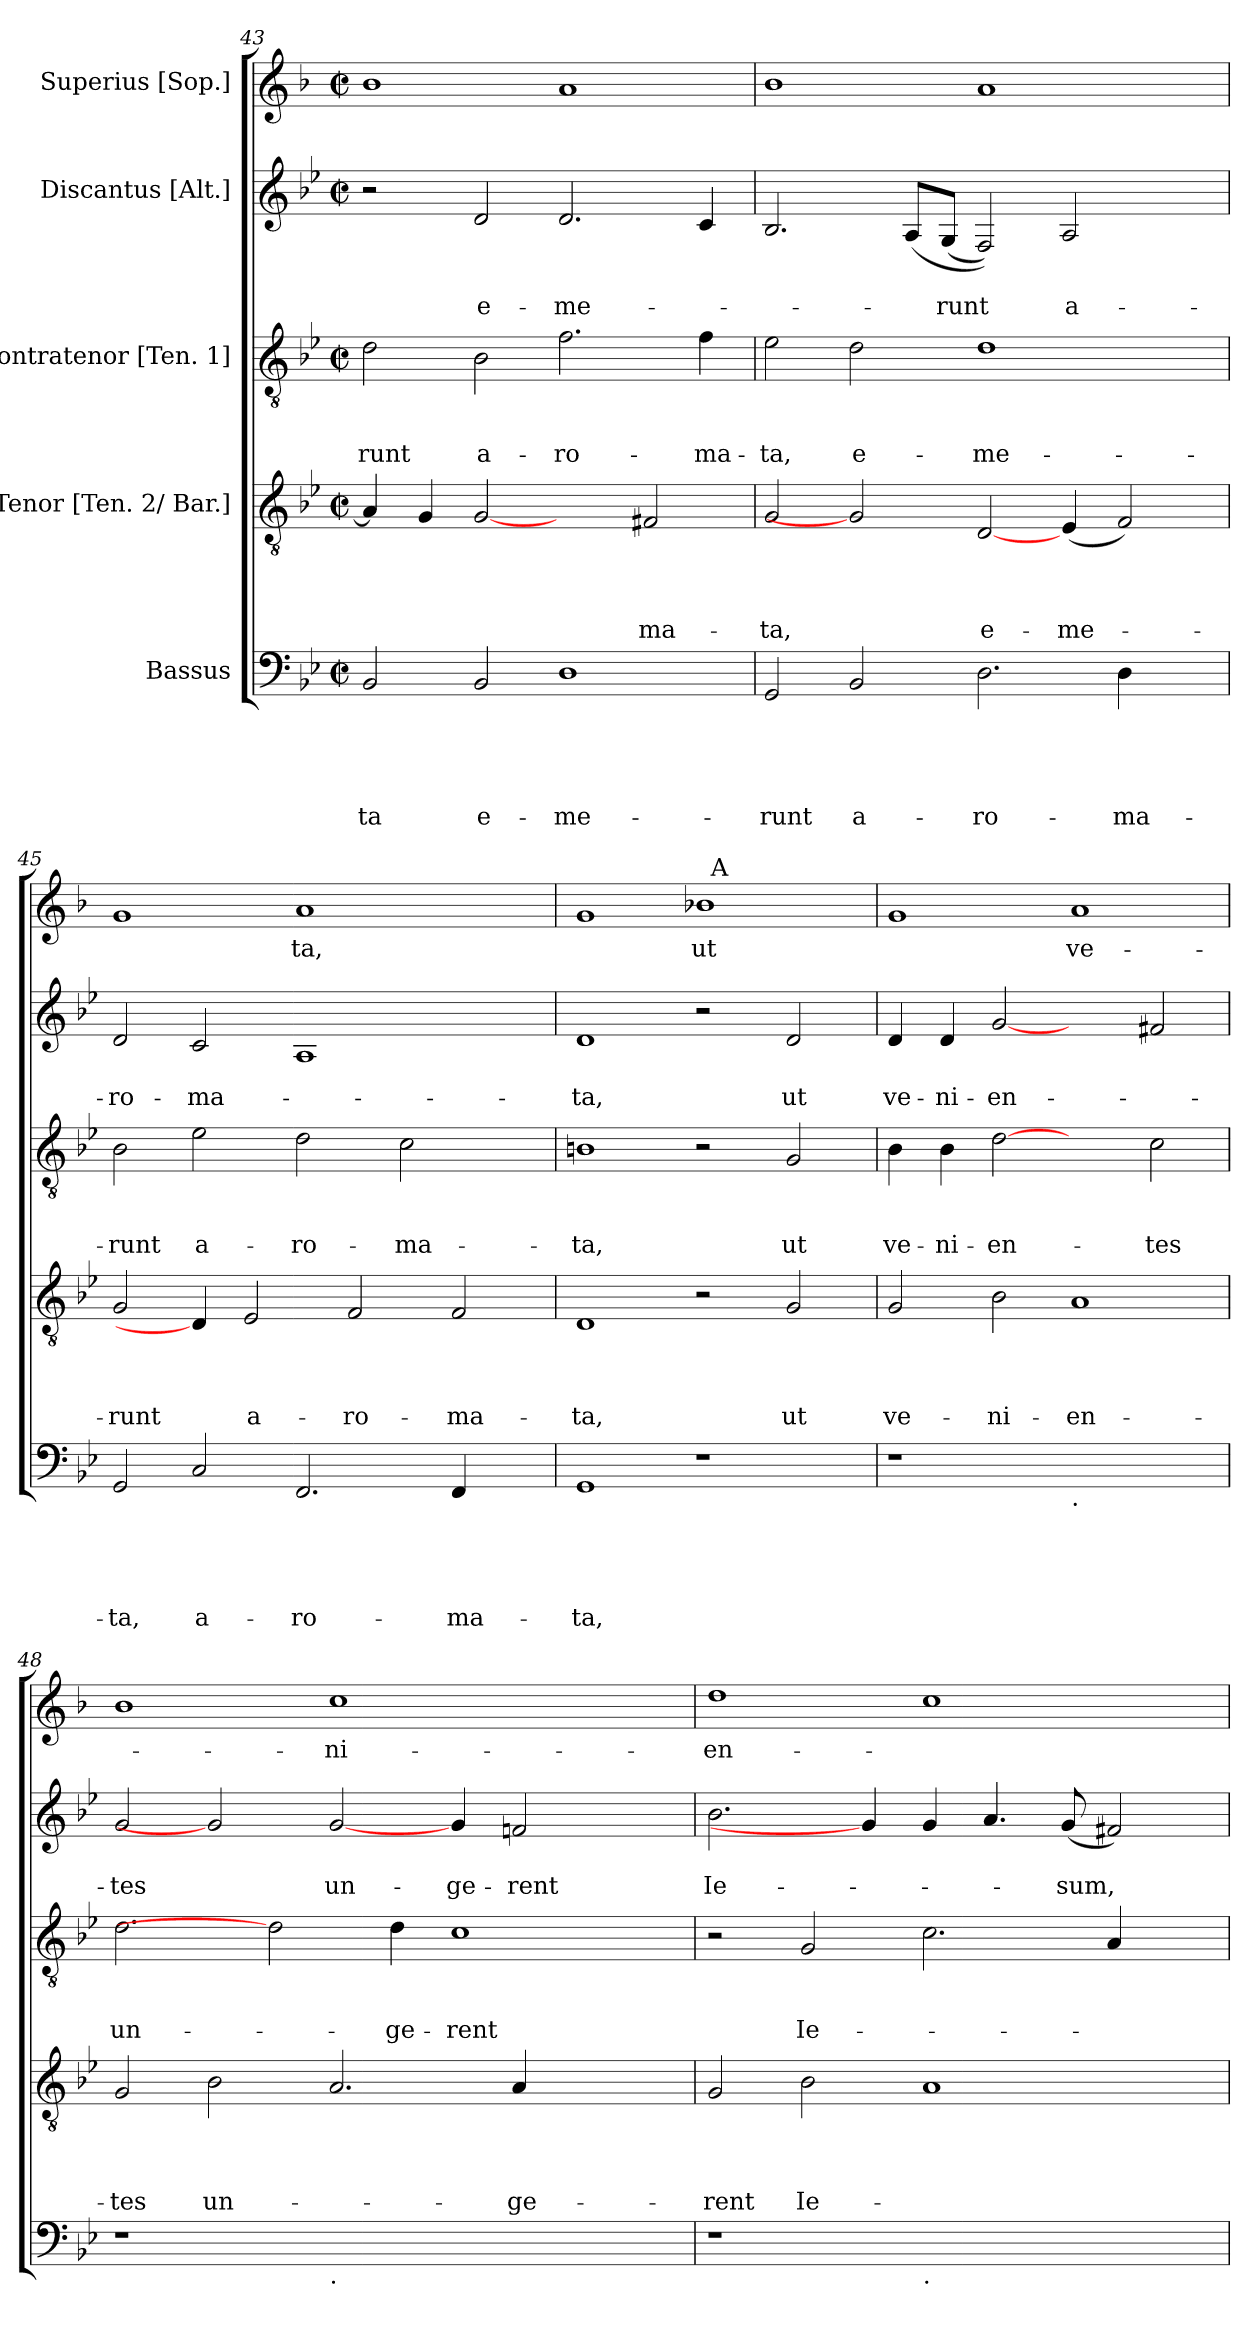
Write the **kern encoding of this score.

**kern	**text	**text	**text	**text	**text	**kern	**text	**text	**text	**text	**kern	**text	**text	**text	**kern	**text	**text	**kern	**text
*part5	*part5	*part5	*part5	*part5	*part5	*part4	*part4	*part4	*part4	*part4	*part3	*part3	*part3	*part3	*part2	*part2	*part2	*part1	*part1
*staff5	*staff5	*staff5	*staff5	*staff5	*staff5	*staff4	*staff4	*staff4	*staff4	*staff4	*staff3	*staff3	*staff3	*staff3	*staff2	*staff2	*staff2	*staff1	*staff1
*I"Bassus	*	*	*	*	*	*I"Tenor [Ten. 2/ Bar.]	*	*	*	*	*I"Contratenor [Ten. 1]	*	*	*	*I"Discantus [Alt.]	*	*	*I"Superius [Sop.]	*
*clefF4	*	*	*	*	*	*clefGv2	*	*	*	*	*clefGv2	*	*	*	*clefG2	*	*	*clefG2	*
*	*	*	*	*	*	*	*	*	*	*	*	*	*	*	*	*	*	*ITrd-3c-5	*
*k[b-e-]	*	*	*	*	*	*k[b-e-]	*	*	*	*	*k[b-e-]	*	*	*	*k[b-e-]	*	*	*k[b-e-]	*
*B-:	*	*	*	*	*	*B-:	*	*	*	*	*B-:	*	*	*	*B-:	*	*	*B-:	*
*M2/2	*	*	*	*	*	*M2/2	*	*	*	*	*M2/2	*	*	*	*M2/2	*	*	*M2/2	*
*met(c|)	*	*	*	*	*	*met(c|)	*	*	*	*	*met(c|)	*	*	*	*met(c|)	*	*	*met(c|)	*
=43	=43	=43	=43	=43	=43	=43	=43	=43	=43	=43	=43	=43	=43	=43	=43	=43	=43	=43	=43
!	!	!	!	!	!LO:LY:b	!	!	!	!	!	!	!	!	!LO:LY:b	!	!	!	!	!
2BB-/	.	.	.	.	-ta	4A/]	.	.	.	.	2d\	.	.	-runt	2r	.	.	1ee-	.
.	.	.	.	.	.	4G/	.	.	.	.	.	.	.	.	.	.	.	.	.
!	!	!	!	!	!LO:LY:b	!	!	!	!	!	!	!	!	!LO:LY:b	!	!	!LO:LY:b	!	!
2BB-/	.	.	.	.	e-	[2G	.	.	.	.	2B-\	.	.	a-	2d/	.	e-	.	.
!	!	!	!	!	!LO:LY:b	!	!	!	!	!	!	!	!	!LO:LY:b	!	!	!LO:LY:b	!	!
1D	.	.	.	.	-me-	2ryy	.	.	.	.	2.f\	.	.	-ro-	2.d/	.	-me-	1dd	.
!	!	!	!	!	!	!	!	!	!	!LO:LY:b	!	!	!	!	!	!	!	!	!
.	.	.	.	.	.	2F#X/	.	.	.	-ma-	.	.	.	.	.	.	.	.	.
!	!	!	!	!	!	!	!	!	!	!	!	!	!	!LO:LY:b	!	!	!	!	!
.	.	.	.	.	.	.	.	.	.	.	4f\	.	.	-ma-	4c/	.	.	.	.
=44	=44	=44	=44	=44	=44	=44	=44	=44	=44	=44	=44	=44	=44	=44	=44	=44	=44	=44	=44
!	!	!	!	!	!LO:LY:b	!	!	!	!	!LO:LY:b	!	!	!	!LO:LY:b	!	!	!	!	!
2GG/	.	.	.	.	-runt	2G/	.	.	.	-ta,	2e-\	.	.	-ta,	2.B-/	.	.	1ee-	.
!	!	!	!	!	!LO:LY:b	!	!	!	!	!	!	!	!	!LO:LY:b	!	!	!	!	!
2BB-/	.	.	.	.	a-	2G]	.	.	.	.	2d\	.	.	e-	.	.	.	.	.
.	.	.	.	.	.	.	.	.	.	.	.	.	.	.	(>8A/L	.	.	.	.
!	!	!	!	!	!	!	!	!	!	!	!	!	!	!	!	!	!LO:LY:b	!	!
.	.	.	.	.	.	.	.	.	.	.	.	.	.	.	(8G/J	.	-runt	.	.
!	!	!	!	!	!LO:LY:b	!	!	!	!	!LO:LY:b	!	!	!	!LO:LY:b	!	!	!	!	!
2.D\	.	.	.	.	-ro-	[2D/	.	.	.	e-	1d	.	.	-me-	2F/))	.	.	1dd	.
!	!	!	!	!	!	!	!	!	!	!LO:LY:b	!	!	!	!	!	!	!LO:LY:b	!	!
.	.	.	.	.	.	(<4E-/	.	.	.	-me-	.	.	.	.	2A/	.	a-	.	.
!	!	!	!	!	!LO:LY:b	!	!	!	!	!	!	!	!	!	!	!	!	!	!
4D\	.	.	.	.	-ma-	2F/)	.	.	.	.	.	.	.	.	.	.	.	.	.
4ryy	.	.	.	.	.	.	.	.	.	.	4ryy	.	.	.	4ryy	.	.	4ryy	.
=45	=45	=45	=45	=45	=45	=45	=45	=45	=45	=45	=45	=45	=45	=45	=45	=45	=45	=45	=45
!	!	!	!	!	!LO:LY:b	!	!	!	!	!LO:LY:b	!	!	!	!LO:LY:b	!	!	!LO:LY:b	!	!
2GG/	.	.	.	.	-ta,	2G/	.	.	.	-runt	2B-\	.	.	-runt	2d/	.	-ro-	1cc	.
!	!	!	!	!	!LO:LY:b	!	!	!	!	!	!	!	!	!LO:LY:b	!	!	!LO:LY:b	!	!
2C/	.	.	.	.	a-	4D/]	.	.	.	.	2e-\	.	.	a-	2c/	.	-ma-	.	.
!	!	!	!	!	!	!	!	!	!	!LO:LY:b	!	!	!	!	!	!	!	!	!
.	.	.	.	.	.	2E-/	.	.	.	a-	.	.	.	.	.	.	.	.	.
!	!	!	!	!	!LO:LY:b	!	!	!	!	!	!	!	!	!LO:LY:b	!	!	!	!	!LO:LY:b
2.FF/	.	.	.	.	-ro-	.	.	.	.	.	2d\	.	.	-ro-	1A	.	.	1dd	-ta,
!	!	!	!	!	!	!	!	!	!	!LO:LY:b	!	!	!	!	!	!	!	!	!
.	.	.	.	.	.	2F/	.	.	.	-ro-	.	.	.	.	.	.	.	.	.
!	!	!	!	!	!	!	!	!	!	!	!	!	!	!LO:LY:b	!	!	!	!	!
.	.	.	.	.	.	.	.	.	.	.	2c\	.	.	-ma-	.	.	.	.	.
!	!	!	!	!	!LO:LY:b	!	!	!	!	!LO:LY:b	!	!	!	!	!	!	!	!	!
4FF/	.	.	.	.	-ma-	2F/	.	.	.	-ma-	.	.	.	.	.	.	.	.	.
4ryy	.	.	.	.	.	.	.	.	.	.	4ryy	.	.	.	4ryy	.	.	4ryy	.
!!LO:LB:g=z
=46	=46	=46	=46	=46	=46	=46	=46	=46	=46	=46	=46	=46	=46	=46	=46	=46	=46	=46	=46
!	!	!	!	!	!LO:LY:b	!	!	!	!	!LO:LY:b	!	!	!	!LO:LY:b	!	!	!LO:LY:b	!	!
*	*	*	*	*	*	*	*	*	*	*	*	*	*	*	*	*	*	*^	*
1GG	.	.	.	.	-ta,	1D	.	.	.	-ta,	1Bn	.	.	-ta,	1d	.	-ta,	1cc	1ryy	.
!	!	!	!	!	!	!	!	!	!	!	!	!	!	!	!	!	!	!	!	!LO:LY:b
1r	.	.	.	.	.	2r	.	.	.	.	2r	.	.	.	2r	.	.	1ee-X	32ryy	ut
!	!	!	!	!	!	!	!	!	!	!	!	!	!	!	!	!	!	!	!LO:TX:a:t=A	!
.	.	.	.	.	.	.	.	.	.	.	.	.	.	.	.	.	.	.	2ryy	.
!	!	!	!	!	!	!	!	!	!	!LO:LY:b	!	!	!	!LO:LY:b	!	!	!LO:LY:b	!	!	!
.	.	.	.	.	.	2G/	.	.	.	ut	2G/	.	.	ut	2d/	.	ut	.	.	.
.	.	.	.	.	.	.	.	.	.	.	.	.	.	.	.	.	.	.	4...ryy	.
=47	=47	=47	=47	=47	=47	=47	=47	=47	=47	=47	=47	=47	=47	=47	=47	=47	=47	=47	=47	=47
!	!	!	!	!	!	!	!	!	!	!LO:LY:b	!	!	!	!LO:LY:b	!	!	!LO:LY:b	!	!	!
*	*	*	*	*	*	*	*	*	*	*	*	*	*	*	*	*	*	*v	*v	*
1r	.	.	.	.	.	2G/	.	.	.	ve-	4B-\	.	.	ve-	4d/	.	ve-	1cc	.
!	!	!	!	!	!	!	!	!	!	!	!	!	!	!LO:LY:b	!	!	!LO:LY:b:rj	!	!
.	.	.	.	.	.	.	.	.	.	.	4B-\	.	.	-ni-	4d/	.	-ni-	.	.
!	!	!	!	!	!	!	!	!	!	!LO:LY:b	!	!	!	!LO:LY:b:rj	!	!	!LO:LY:b	!	!
.	.	.	.	.	.	2B-\	.	.	.	-ni-	[2d	.	.	-en-	[2g	.	-en-	.	.
!LO:TX:b:t=.	!	!	!	!	!	!	!	!	!	!	!	!	!	!	!	!	!	!	!
!	!	!	!	!	!	!	!	!	!	!LO:LY:b	!	!	!	!	!	!	!	!	!LO:LY:b
1ryy	.	.	.	.	.	1A	.	.	.	-en-	2ryy	.	.	.	2ryy	.	.	1dd	ve-
!	!	!	!	!	!	!	!	!	!	!	!	!	!	!LO:LY:b	!	!	!	!	!
.	.	.	.	.	.	.	.	.	.	.	2c\	.	.	-tes	2f#X/	.	.	.	.
=48	=48	=48	=48	=48	=48	=48	=48	=48	=48	=48	=48	=48	=48	=48	=48	=48	=48	=48	=48
!	!	!	!	!	!	!	!	!	!	!LO:LY:b	!	!	!	!LO:LY:b	!	!	!LO:LY:b	!	!
1r	.	.	.	.	.	2G/	.	.	.	-tes	2.d\	.	.	un-	2g/	.	-tes	1ee-	.
!	!	!	!	!	!	!	!	!	!	!LO:LY:b	!	!	!	!	!	!	!	!	!
.	.	.	.	.	.	2B-\	.	.	.	un-	.	.	.	.	2g]	.	.	.	.
.	.	.	.	.	.	.	.	.	.	.	2d]	.	.	.	.	.	.	.	.
!LO:TX:b:t=.	!	!	!	!	!	!	!	!	!	!	!	!	!	!	!	!	!	!	!
!	!	!	!	!	!	!	!	!	!	!	!	!	!	!	!	!	!LO:LY:b	!	!LO:LY:b
1.ryy	.	.	.	.	.	2.A/	.	.	.	.	.	.	.	.	[2g/	.	un-	1ff	-ni-
!	!	!	!	!	!	!	!	!	!	!	!	!	!	!LO:LY:b	!	!	!	!	!
.	.	.	.	.	.	.	.	.	.	.	4d\	.	.	-ge-	.	.	.	.	.
!	!	!	!	!	!	!	!	!	!	!	!	!	!	!LO:LY:b:rj	!	!	!LO:LY:b	!	!
.	.	.	.	.	.	.	.	.	.	.	1c	.	.	-rent	4g/	.	-ge-	.	.
!	!	!	!	!	!	!	!	!	!	!LO:LY:b	!	!	!	!	!	!	!LO:LY:b	!	!
.	.	.	.	.	.	4A/	.	.	.	-ge-	.	.	.	.	2fn/	.	-rent	.	.
.	.	.	.	.	.	2ryy	.	.	.	.	.	.	.	.	.	.	.	2ryy	.
.	.	.	.	.	.	.	.	.	.	.	.	.	.	.	4ryy	.	.	.	.
=49	=49	=49	=49	=49	=49	=49	=49	=49	=49	=49	=49	=49	=49	=49	=49	=49	=49	=49	=49
!	!	!	!	!	!	!	!	!	!	!LO:LY:b	!	!	!	!	!	!	!LO:LY:b	!	!LO:LY:b
1r	.	.	.	.	.	2G/	.	.	.	-rent	2r	.	.	.	2.b-\	.	Ie-	1gg	-en-
!	!	!	!	!	!	!	!	!	!	!LO:LY:b	!	!	!	!LO:LY:b	!	!	!	!	!
.	.	.	.	.	.	2B-\	.	.	.	Ie-	2G/	.	.	Ie-	.	.	.	.	.
.	.	.	.	.	.	.	.	.	.	.	.	.	.	.	4g/]	.	.	.	.
!LO:TX:b:t=.	!	!	!	!	!	!	!	!	!	!	!	!	!	!	!	!	!	!	!
1ryy	.	.	.	.	.	1A	.	.	.	.	2.c\	.	.	.	4g/	.	.	1ff	.
.	.	.	.	.	.	.	.	.	.	.	.	.	.	.	4.a/	.	.	.	.
!	!	!	!	!	!	!	!	!	!	!	!	!	!	!	!	!	!LO:LY:b	!	!
.	.	.	.	.	.	.	.	.	.	.	.	.	.	.	(<8g/	.	-sum,	.	.
.	.	.	.	.	.	.	.	.	.	.	4A/	.	.	.	2f#X/)	.	.	.	.
4ryy	.	.	.	.	.	4ryy	.	.	.	.	4ryy	.	.	.	.	.	.	4ryy	.
=	=	=	=	=	=	=	=	=	=	=	=	=	=	=	=	=	=	=	=
*-	*-	*-	*-	*-	*-	*-	*-	*-	*-	*-	*-	*-	*-	*-	*-	*-	*-	*-	*-
